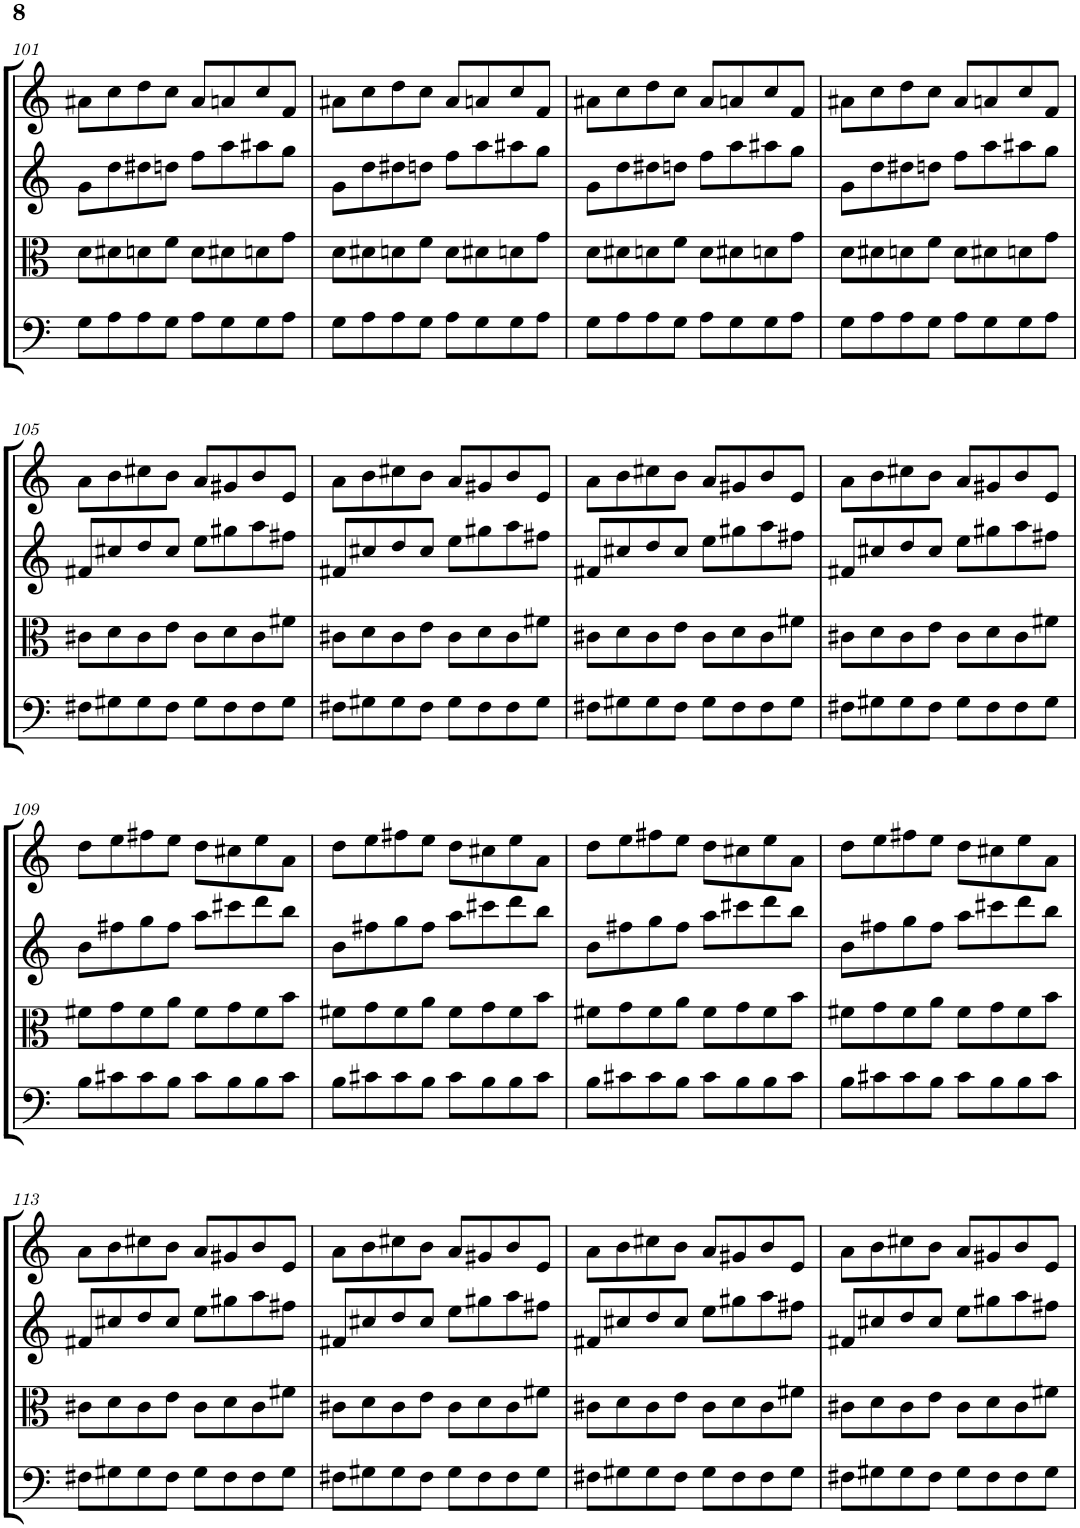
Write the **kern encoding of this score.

**kern	**kern	**kern	**kern
*part4	*part3	*part2	*part1
*staff4	*staff3	*staff2	*staff1
*I"Violoncello	*I"Viola	*I"Violin II	*I"Violin I
*I'Vc	*I'Vla	*I'Vln	*I'Vln
!!LO:PB:g=z
*clefF4	*clefC3	*clefG2	*clefG2
*k[]	*k[]	*k[]	*k[]
*M4/4	*M4/4	*M4/4	*M4/4
=101	=101	=101	=101
8G\L	8d\L	8g\L	8a#X\L
8A\	8d#X\	8dd\	8cc\
8A\	8dn\	8dd#X\	8dd\
8G\J	8f\J	8ddn\J	8cc\J
8A\L	8d\L	8ff\L	8a#/L
8G\	8d#X\	8aa\	8an/
8G\	8dn\	8aa#X\	8cc/
8A\J	8g\J	8gg\J	8f/J
=102	=102	=102	=102
8G\L	8d\L	8g\L	8a#X\L
8A\	8d#X\	8dd\	8cc\
8A\	8dn\	8dd#X\	8dd\
8G\J	8f\J	8ddn\J	8cc\J
8A\L	8d\L	8ff\L	8a#/L
8G\	8d#X\	8aa\	8an/
8G\	8dn\	8aa#X\	8cc/
8A\J	8g\J	8gg\J	8f/J
=103	=103	=103	=103
8G\L	8d\L	8g\L	8a#X\L
8A\	8d#X\	8dd\	8cc\
8A\	8dn\	8dd#X\	8dd\
8G\J	8f\J	8ddn\J	8cc\J
8A\L	8d\L	8ff\L	8a#/L
8G\	8d#X\	8aa\	8an/
8G\	8dn\	8aa#X\	8cc/
8A\J	8g\J	8gg\J	8f/J
=104	=104	=104	=104
8G\L	8d\L	8g\L	8a#X\L
8A\	8d#X\	8dd\	8cc\
8A\	8dn\	8dd#X\	8dd\
8G\J	8f\J	8ddn\J	8cc\J
8A\L	8d\L	8ff\L	8a#/L
8G\	8d#X\	8aa\	8an/
8G\	8dn\	8aa#X\	8cc/
8A\J	8g\J	8gg\J	8f/J
!!LO:LB:g=z
=105	=105	=105	=105
8F#X\L	8c#X\L	8f#X/L	8a\L
8G#X\	8d\	8cc#X/	8b\
8G#\	8c#\	8dd/	8cc#X\
8F#\J	8e\J	8cc#/J	8b\J
8G#\L	8c#\L	8ee\L	8a/L
8F#\	8d\	8gg#X\	8g#X/
8F#\	8c#\	8aa\	8b/
8G#\J	8f#X\J	8ff#X\J	8e/J
=106	=106	=106	=106
8F#X\L	8c#X\L	8f#X/L	8a\L
8G#X\	8d\	8cc#X/	8b\
8G#\	8c#\	8dd/	8cc#X\
8F#\J	8e\J	8cc#/J	8b\J
8G#\L	8c#\L	8ee\L	8a/L
8F#\	8d\	8gg#X\	8g#X/
8F#\	8c#\	8aa\	8b/
8G#\J	8f#X\J	8ff#X\J	8e/J
=107	=107	=107	=107
8F#X\L	8c#X\L	8f#X/L	8a\L
8G#X\	8d\	8cc#X/	8b\
8G#\	8c#\	8dd/	8cc#X\
8F#\J	8e\J	8cc#/J	8b\J
8G#\L	8c#\L	8ee\L	8a/L
8F#\	8d\	8gg#X\	8g#X/
8F#\	8c#\	8aa\	8b/
8G#\J	8f#X\J	8ff#X\J	8e/J
=108	=108	=108	=108
8F#X\L	8c#X\L	8f#X/L	8a\L
8G#X\	8d\	8cc#X/	8b\
8G#\	8c#\	8dd/	8cc#X\
8F#\J	8e\J	8cc#/J	8b\J
8G#\L	8c#\L	8ee\L	8a/L
8F#\	8d\	8gg#X\	8g#X/
8F#\	8c#\	8aa\	8b/
8G#\J	8f#X\J	8ff#X\J	8e/J
!!LO:LB:g=z
=109	=109	=109	=109
8B\L	8f#X\L	8b\L	8dd\L
8c#X\	8g\	8ff#X\	8ee\
8c#\	8f#\	8gg\	8ff#X\
8B\J	8a\J	8ff#\J	8ee\J
8c#\L	8f#\L	8aa\L	8dd\L
8B\	8g\	8ccc#X\	8cc#X\
8B\	8f#\	8ddd\	8ee\
8c#\J	8b\J	8bb\J	8a\J
=110	=110	=110	=110
8B\L	8f#X\L	8b\L	8dd\L
8c#X\	8g\	8ff#X\	8ee\
8c#\	8f#\	8gg\	8ff#X\
8B\J	8a\J	8ff#\J	8ee\J
8c#\L	8f#\L	8aa\L	8dd\L
8B\	8g\	8ccc#X\	8cc#X\
8B\	8f#\	8ddd\	8ee\
8c#\J	8b\J	8bb\J	8a\J
=111	=111	=111	=111
8B\L	8f#X\L	8b\L	8dd\L
8c#X\	8g\	8ff#X\	8ee\
8c#\	8f#\	8gg\	8ff#X\
8B\J	8a\J	8ff#\J	8ee\J
8c#\L	8f#\L	8aa\L	8dd\L
8B\	8g\	8ccc#X\	8cc#X\
8B\	8f#\	8ddd\	8ee\
8c#\J	8b\J	8bb\J	8a\J
=112	=112	=112	=112
8B\L	8f#X\L	8b\L	8dd\L
8c#X\	8g\	8ff#X\	8ee\
8c#\	8f#\	8gg\	8ff#X\
8B\J	8a\J	8ff#\J	8ee\J
8c#\L	8f#\L	8aa\L	8dd\L
8B\	8g\	8ccc#X\	8cc#X\
8B\	8f#\	8ddd\	8ee\
8c#\J	8b\J	8bb\J	8a\J
!!LO:LB:g=z
=113	=113	=113	=113
8F#X\L	8c#X\L	8f#X/L	8a\L
8G#X\	8d\	8cc#X/	8b\
8G#\	8c#\	8dd/	8cc#X\
8F#\J	8e\J	8cc#/J	8b\J
8G#\L	8c#\L	8ee\L	8a/L
8F#\	8d\	8gg#X\	8g#X/
8F#\	8c#\	8aa\	8b/
8G#\J	8f#X\J	8ff#X\J	8e/J
=114	=114	=114	=114
8F#X\L	8c#X\L	8f#X/L	8a\L
8G#X\	8d\	8cc#X/	8b\
8G#\	8c#\	8dd/	8cc#X\
8F#\J	8e\J	8cc#/J	8b\J
8G#\L	8c#\L	8ee\L	8a/L
8F#\	8d\	8gg#X\	8g#X/
8F#\	8c#\	8aa\	8b/
8G#\J	8f#X\J	8ff#X\J	8e/J
=115	=115	=115	=115
8F#X\L	8c#X\L	8f#X/L	8a\L
8G#X\	8d\	8cc#X/	8b\
8G#\	8c#\	8dd/	8cc#X\
8F#\J	8e\J	8cc#/J	8b\J
8G#\L	8c#\L	8ee\L	8a/L
8F#\	8d\	8gg#X\	8g#X/
8F#\	8c#\	8aa\	8b/
8G#\J	8f#X\J	8ff#X\J	8e/J
=116	=116	=116	=116
8F#X\L	8c#X\L	8f#X/L	8a\L
8G#X\	8d\	8cc#X/	8b\
8G#\	8c#\	8dd/	8cc#X\
8F#\J	8e\J	8cc#/J	8b\J
8G#\L	8c#\L	8ee\L	8a/L
8F#\	8d\	8gg#X\	8g#X/
8F#\	8c#\	8aa\	8b/
8G#\J	8f#X\J	8ff#X\J	8e/J
=	=	=	=
*-	*-	*-	*-
